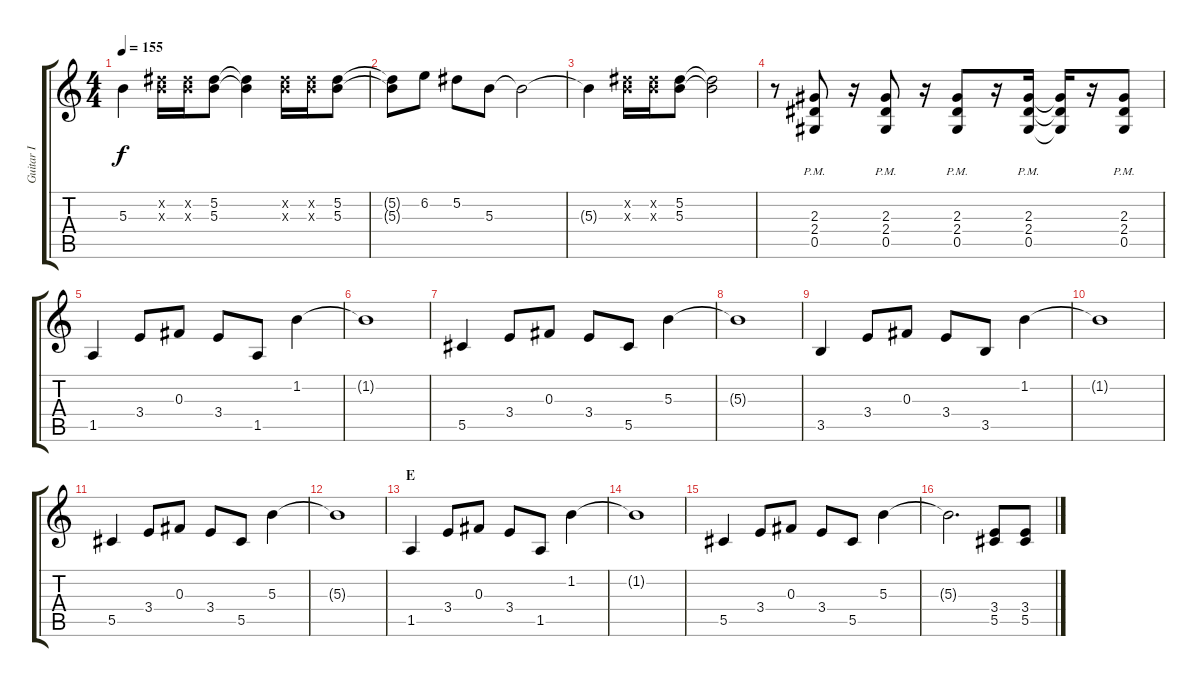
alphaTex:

\track ("Guitar I" "Guitar I") {instrument overdrivenguitar}
\staff {score tabs}
\tuning (Eb4 Bb3 Gb3 Db3 Ab2 Eb2) {hide}
\ts (4 4)
\tempo 155
\clef g2
\ks c
5.3{t}.4{dy f} (5.2{x} 5.3{x}).16 (5.2{x} 5.3{x}).16 (5.2 5.3).8 (5.2{t} 5.3{t}).4 (5.2{x} 5.3{x}).16 (5.2{x} 5.3{x}).16 (5.2 5.3).8 |
(5.2{t} 5.3{t}).8 6.2.8 5.2.8 5.3.8 5.3{t}.2 |
5.3{t}.4 (5.2{x} 5.3{x}).16 (5.2{x} 5.3{x}).16 (5.2 5.3).8 (5.2{t} 5.3{t}).2 |
r.8 (2.3{pm} 2.4{pm} 0.5{pm}).8 r.16 (2.3{pm} 2.4{pm} 0.5{pm}).8 r.16 (2.3{pm} 2.4{pm} 0.5{pm}).8 r.16 (2.3{pm} 2.4{pm} 0.5{pm}).16 (2.3{t} 2.4{t} 0.5{t}).16 r.16 (2.3{pm} 2.4{pm} 0.5{pm}).8 |
1.5.4 3.4.8 0.3.8 3.4.8 1.5.8 1.2.4 |
1.2{t}.1 |
5.5.4 3.4.8 0.3.8 3.4.8 5.5.8 5.3.4 |
5.3{t}.1 |
3.5.4 3.4.8 0.3.8 3.4.8 3.5.8 1.2.4 |
1.2{t}.1 |
5.5.4 3.4.8 0.3.8 3.4.8 5.5.8 5.3.4 |
5.3{t}.1 |
\section ("" "E")
1.5.4 3.4.8 0.3.8 3.4.8 1.5.8 1.2.4 |
1.2{t}.1 |
5.5.4 3.4.8 0.3.8 3.4.8 5.5.8 5.3.4 |
5.3{t}.2{d} (3.4 5.5).8 (3.4 5.5).8
